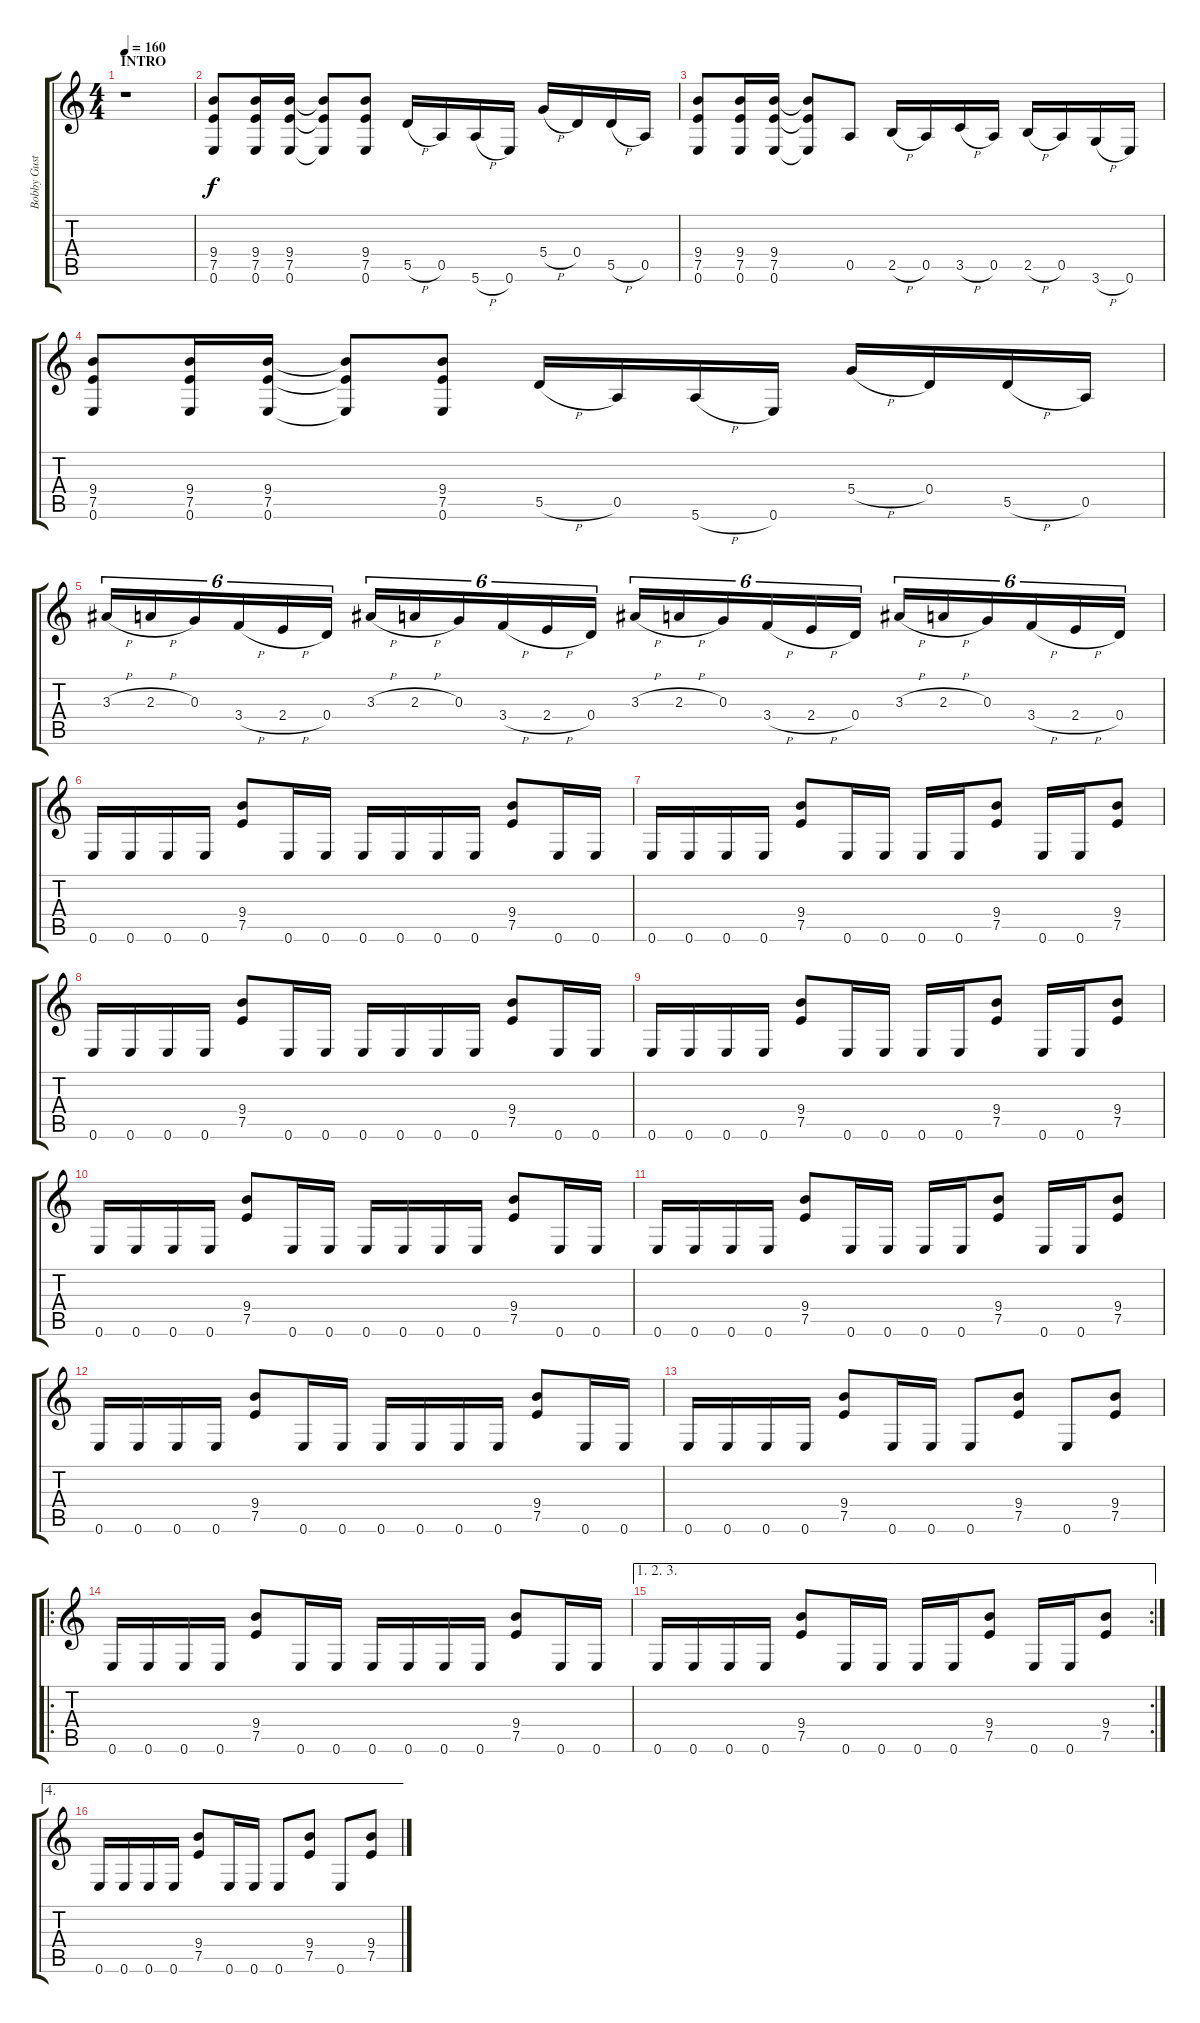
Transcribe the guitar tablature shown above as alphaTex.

\track ("Bobby Gustafson" "Bobby Gust") {instrument distortionguitar}
\staff {score tabs}
\tuning (E4 B3 G3 D3 A2 E2) {hide}
\ts (4 4)
\section ("" "INTRO")
\tempo 160
\clef g2
\ks c
r.1{dy f instrument distortionguitar} |
(9.4 7.5 0.6).8 (9.4 7.5 0.6).16 (9.4 7.5 0.6).16 (9.4{t} 7.5{t} 0.6{t}).8 (9.4 7.5 0.6).8 5.5{h}.16 0.5.16 5.6{h}.16 0.6.16 5.4{h}.16 0.4.16 5.5{h}.16 0.5.16 |
(9.4 7.5 0.6).8 (9.4 7.5 0.6).16 (9.4 7.5 0.6).16 (9.4{t} 7.5{t} 0.6{t}).8 0.5.8 2.5{h}.16 0.5.16 3.5{h}.16 0.5.16 2.5{h}.16 0.5.16 3.6{h}.16 0.6.16 |
(9.4 7.5 0.6).8 (9.4 7.5 0.6).16 (9.4 7.5 0.6).16 (9.4{t} 7.5{t} 0.6{t}).8 (9.4 7.5 0.6).8 5.5{h}.16 0.5.16 5.6{h}.16 0.6.16 5.4{h}.16 0.4.16 5.5{h}.16 0.5.16 |
3.3{h}.16{tu (6 4)} 2.3{h}.16{tu (6 4)} 0.3.16{tu (6 4)} 3.4{h}.16{tu (6 4)} 2.4{h}.16{tu (6 4)} 0.4.16{tu (6 4)} 3.3{h}.16{tu (6 4)} 2.3{h}.16{tu (6 4)} 0.3.16{tu (6 4)} 3.4{h}.16{tu (6 4)} 2.4{h}.16{tu (6 4)} 0.4.16{tu (6 4)} 3.3{h}.16{tu (6 4)} 2.3{h}.16{tu (6 4)} 0.3.16{tu (6 4)} 3.4{h}.16{tu (6 4)} 2.4{h}.16{tu (6 4)} 0.4.16{tu (6 4)} 3.3{h}.16{tu (6 4)} 2.3{h}.16{tu (6 4)} 0.3.16{tu (6 4)} 3.4{h}.16{tu (6 4)} 2.4{h}.16{tu (6 4)} 0.4.16{tu (6 4)} |
0.6.16 0.6.16 0.6.16 0.6.16 (9.4 7.5).8 0.6.16 0.6.16 0.6.16 0.6.16 0.6.16 0.6.16 (9.4 7.5).8 0.6.16 0.6.16 |
0.6.16 0.6.16 0.6.16 0.6.16 (9.4 7.5).8 0.6.16 0.6.16 0.6.16 0.6.16 (9.4 7.5).8 0.6.16 0.6.16 (9.4 7.5).8 |
0.6.16 0.6.16 0.6.16 0.6.16 (9.4 7.5).8 0.6.16 0.6.16 0.6.16 0.6.16 0.6.16 0.6.16 (9.4 7.5).8 0.6.16 0.6.16 |
0.6.16 0.6.16 0.6.16 0.6.16 (9.4 7.5).8 0.6.16 0.6.16 0.6.16 0.6.16 (9.4 7.5).8 0.6.16 0.6.16 (9.4 7.5).8 |
0.6.16 0.6.16 0.6.16 0.6.16 (9.4 7.5).8 0.6.16 0.6.16 0.6.16 0.6.16 0.6.16 0.6.16 (9.4 7.5).8 0.6.16 0.6.16 |
0.6.16 0.6.16 0.6.16 0.6.16 (9.4 7.5).8 0.6.16 0.6.16 0.6.16 0.6.16 (9.4 7.5).8 0.6.16 0.6.16 (9.4 7.5).8 |
0.6.16 0.6.16 0.6.16 0.6.16 (9.4 7.5).8 0.6.16 0.6.16 0.6.16 0.6.16 0.6.16 0.6.16 (9.4 7.5).8 0.6.16 0.6.16 |
0.6.16 0.6.16 0.6.16 0.6.16 (9.4 7.5).8 0.6.16 0.6.16 0.6.8 (9.4 7.5).8 0.6.8 (9.4 7.5).8 |
\ro
0.6.16 0.6.16 0.6.16 0.6.16 (9.4 7.5).8 0.6.16 0.6.16 0.6.16 0.6.16 0.6.16 0.6.16 (9.4 7.5).8 0.6.16 0.6.16 |
\ae (1 2 3)
\rc 2
0.6.16 0.6.16 0.6.16 0.6.16 (9.4 7.5).8 0.6.16 0.6.16 0.6.16 0.6.16 (9.4 7.5).8 0.6.16 0.6.16 (9.4 7.5).8 |
\ae 4
0.6.16 0.6.16 0.6.16 0.6.16 (9.4 7.5).8 0.6.16 0.6.16 0.6.8 (9.4 7.5).8 0.6.8 (9.4 7.5).8
